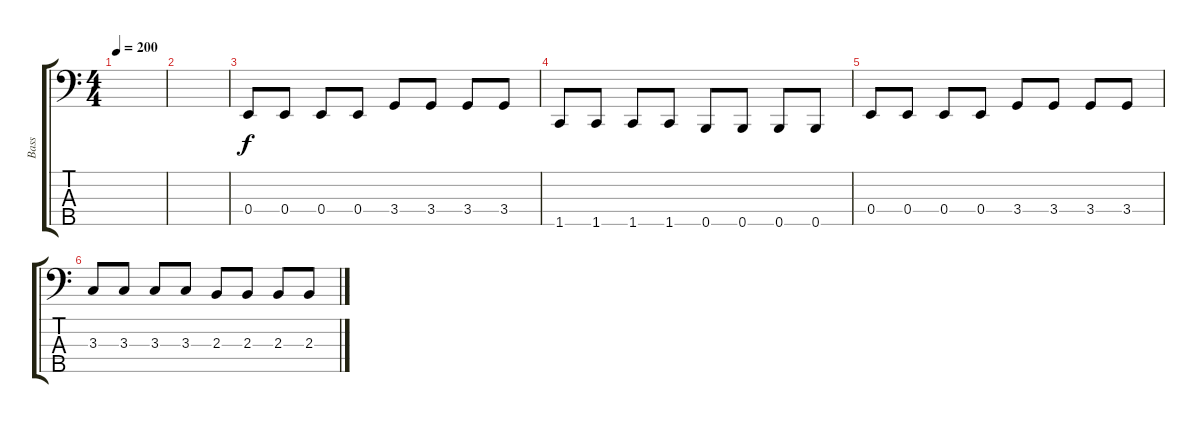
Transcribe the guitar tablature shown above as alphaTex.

\track ("Bass" "Bass") {instrument electricbasspick}
\staff {score tabs}
\tuning (G2 D2 A1 E1 B0) {hide}
\ts (4 4)
\tempo 200
\clef f4
\ks c
|
|
0.4.8 0.4.8 0.4.8 0.4.8 3.4.8 3.4.8 3.4.8 3.4.8 |
1.5.8 1.5.8 1.5.8 1.5.8 0.5.8 0.5.8 0.5.8 0.5.8 |
0.4.8 0.4.8 0.4.8 0.4.8 3.4.8 3.4.8 3.4.8 3.4.8 |
3.3.8 3.3.8 3.3.8 3.3.8 2.3.8 2.3.8 2.3.8 2.3.8
